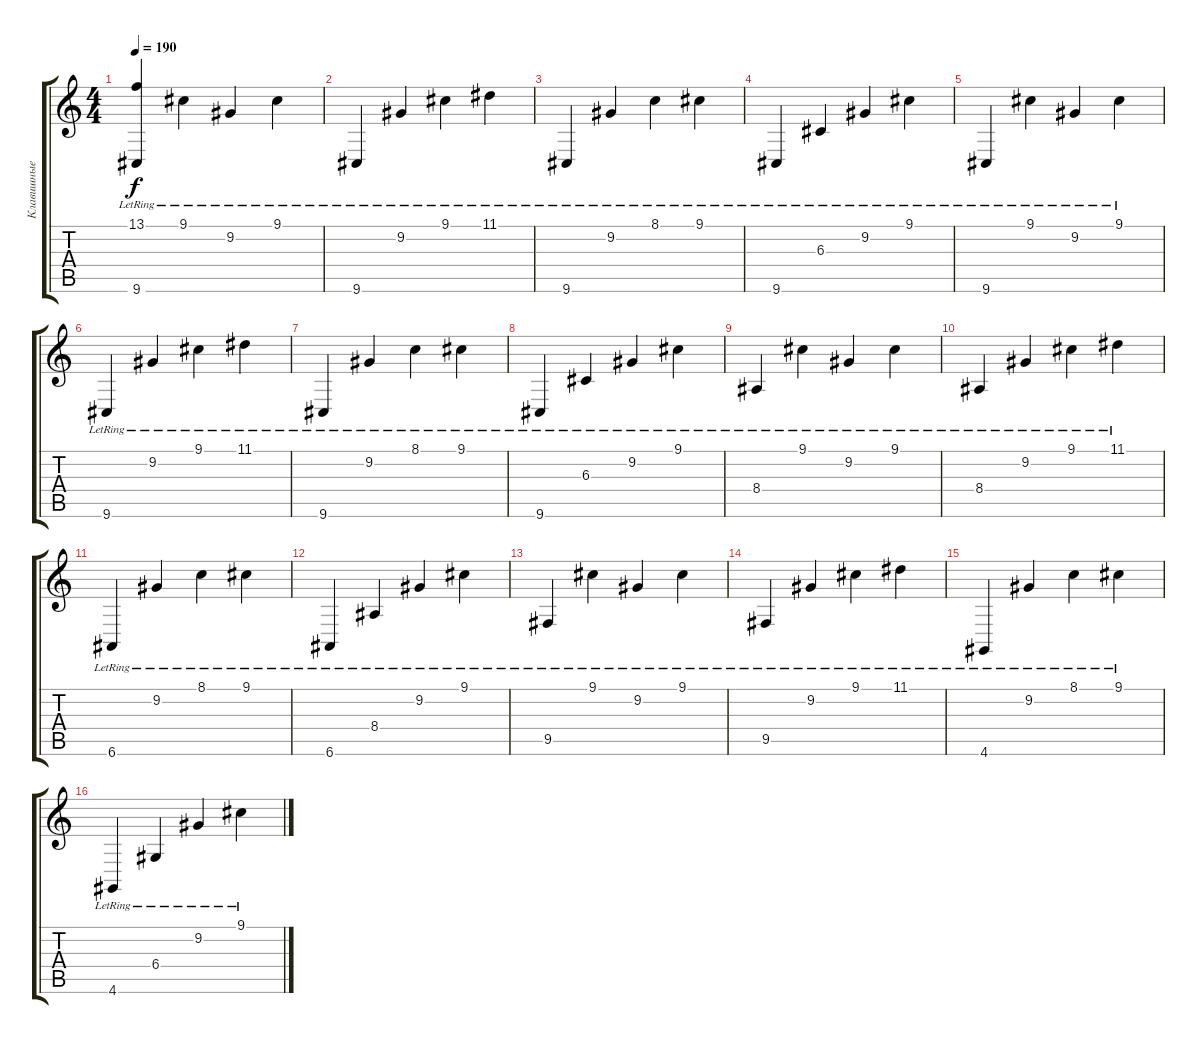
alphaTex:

\track ("Клавишные" "Клавишные") {instrument brightacousticpiano}
\staff {score tabs}
\tuning (E4 B3 G3 D3 A2 E2) {hide}
\ts (4 4)
\tempo 190
\clef g2
\ks c
(13.1{lr} 9.6{lr}).4{dy f} 9.1{lr}.4 9.2{lr}.4 9.1{lr}.4 |
9.6{lr}.4 9.2{lr}.4 9.1{lr}.4 11.1{lr}.4 |
9.6{lr}.4 9.2{lr}.4 8.1{lr}.4 9.1{lr}.4 |
9.6{lr}.4 6.3{lr}.4 9.2{lr}.4 9.1{lr}.4 |
9.6{lr}.4 9.1{lr}.4 9.2{lr}.4 9.1{lr}.4 |
9.6{lr}.4 9.2{lr}.4 9.1{lr}.4 11.1{lr}.4 |
9.6{lr}.4 9.2{lr}.4 8.1{lr}.4 9.1{lr}.4 |
9.6{lr}.4 6.3{lr}.4 9.2{lr}.4 9.1{lr}.4 |
8.4{lr}.4 9.1{lr}.4 9.2{lr}.4 9.1{lr}.4 |
8.4{lr}.4 9.2{lr}.4 9.1{lr}.4 11.1{lr}.4 |
6.6{lr}.4 9.2{lr}.4 8.1{lr}.4 9.1{lr}.4 |
6.6{lr}.4 8.4{lr}.4 9.2{lr}.4 9.1{lr}.4 |
9.5{lr}.4 9.1{lr}.4 9.2{lr}.4 9.1{lr}.4 |
9.5{lr}.4 9.2{lr}.4 9.1{lr}.4 11.1{lr}.4 |
4.6{lr}.4 9.2{lr}.4 8.1{lr}.4 9.1{lr}.4 |
4.6{lr}.4 6.4{lr}.4 9.2{lr}.4 9.1{lr}.4
